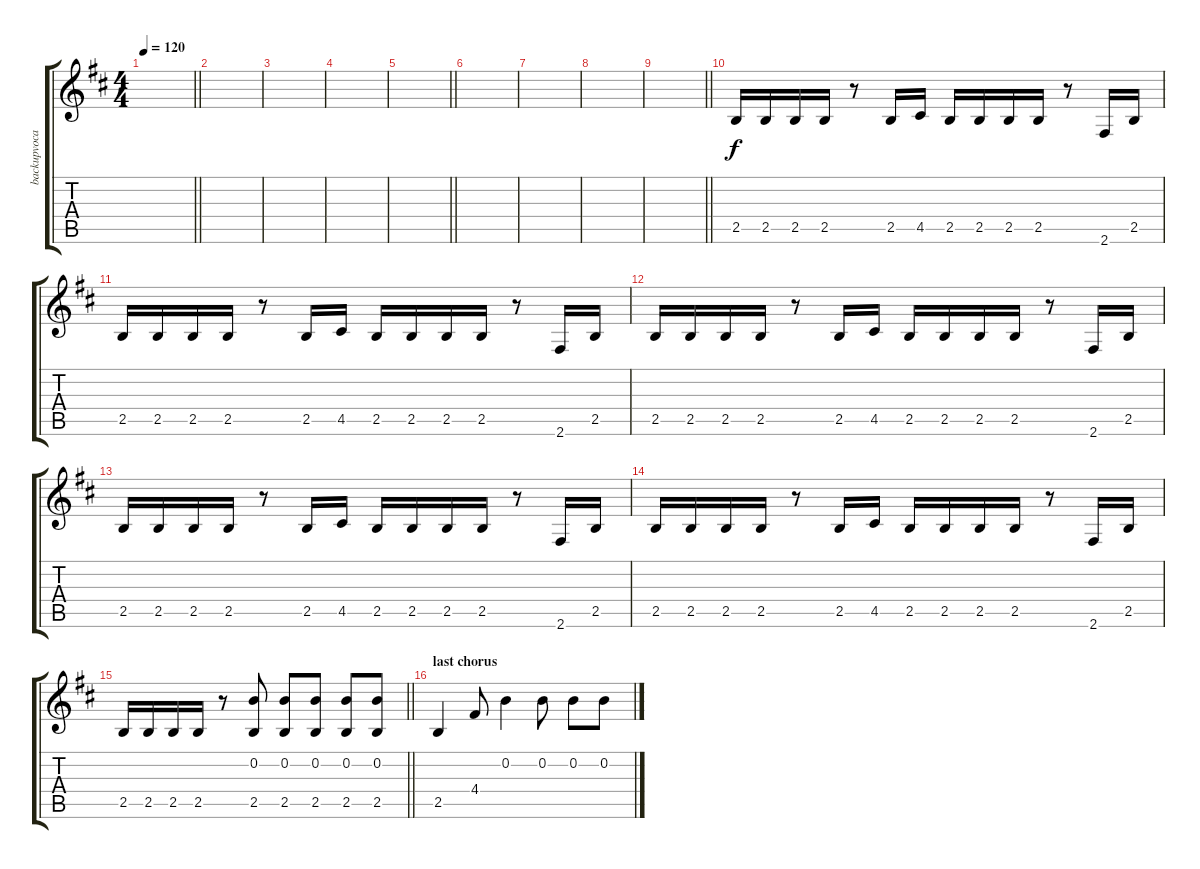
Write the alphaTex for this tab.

\track ("backupvocals" "backupvoca") {instrument overdrivenguitar}
\staff {score tabs}
\tuning (E4 B3 G3 D3 A2 E2) {hide}
\ts (4 4)
\tempo 120
\clef g2
\barLineRight lightlight
\ks bminor
|
|
|
|
\barLineRight lightlight
|
|
|
|
\barLineRight lightlight
|
2.5.16{instrument lead2sawtooth} 2.5.16 2.5.16 2.5.16 r.8 2.5.16 4.5.16 2.5.16 2.5.16 2.5.16 2.5.16 r.8 2.6.16 2.5.16 |
2.5.16 2.5.16 2.5.16 2.5.16 r.8 2.5.16 4.5.16 2.5.16 2.5.16 2.5.16 2.5.16 r.8 2.6.16 2.5.16 |
2.5.16 2.5.16 2.5.16 2.5.16 r.8 2.5.16 4.5.16 2.5.16 2.5.16 2.5.16 2.5.16 r.8 2.6.16 2.5.16 |
2.5.16 2.5.16 2.5.16 2.5.16 r.8 2.5.16 4.5.16 2.5.16 2.5.16 2.5.16 2.5.16 r.8 2.6.16 2.5.16 |
2.5.16 2.5.16 2.5.16 2.5.16 r.8 2.5.16 4.5.16 2.5.16 2.5.16 2.5.16 2.5.16 r.8 2.6.16 2.5.16 |
\barLineRight lightlight
2.5.16 2.5.16 2.5.16 2.5.16 r.8 (0.2 2.5).8{instrument overdrivenguitar} (0.2 2.5).8 (0.2 2.5).8 (0.2 2.5).8 (0.2 2.5).8 |
\section ("" "last chorus")
2.5.4 4.4.8 0.2.4 0.2.8 0.2.8 0.2.8
